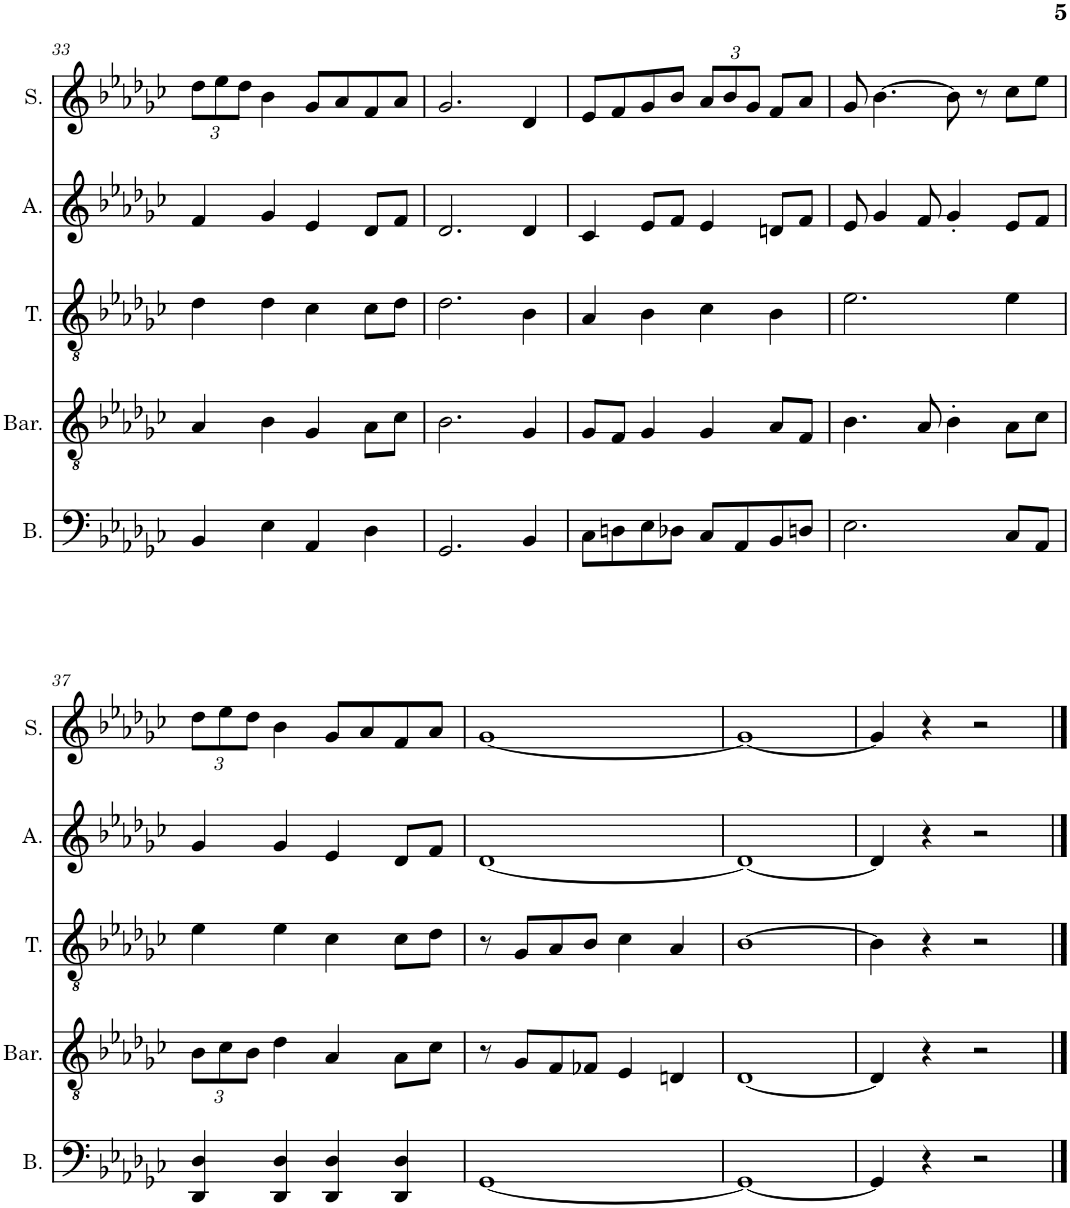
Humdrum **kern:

**kern	**kern	**kern	**kern	**kern
*part5	*part4	*part3	*part2	*part1
*staff5	*staff4	*staff3	*staff2	*staff1
*I"Bass	*I"Baritone	*I"Tenor	*I"Alto	*I"Soprano
*I'B.	*I'Bar.	*I'T.	*I'A.	*I'S.
!!LO:PB:g=z
*clefF4	*clefGv2	*clefGv2	*clefG2	*clefG2
*k[b-e-a-d-g-c-]	*k[b-e-a-d-g-c-]	*k[b-e-a-d-g-c-]	*k[b-e-a-d-g-c-]	*k[b-e-a-d-g-c-]
*M4/4	*M4/4	*M4/4	*M4/4	*M4/4
*	*	*	*	*Xbrackettup
=33	=33	=33	=33	=33
4BB-/	4A-/	4d-\	4f/	12dd-\L
.	.	.	.	12ee-\
.	.	.	.	12dd-\J
4E-\	4B-\	4d-\	4g-/	4b-\
4AA-/	4G-/	4c-\	4e-/	8g-/L
.	.	.	.	8a-/
4D-\	8A-\L	8c-\L	8d-/L	8f/
.	8c-\J	8d-\J	8f/J	8a-/J
=34	=34	=34	=34	=34
2.GG-/	2.B-\	2.d-\	2.d-/	2.g-/
4BB-/	4G-/	4B-\	4d-/	4d-/
=35	=35	=35	=35	=35
8C-\L	8G-/L	4A-/	4c-/	8e-/L
8Dn\	8F/J	.	.	8f/
8E-\	4G-/	4B-\	8e-/L	8g-/
8D-X\J	.	.	8f/J	8b-/J
8C-/L	4G-/	4c-\	4e-/	12a-/L
.	.	.	.	12b-/
8AA-/	.	.	.	.
.	.	.	.	12g-/J
8BB-/	8A-/L	4B-\	8dn/L	8f/L
8Dn/J	8F/J	.	8f/J	8a-/J
=36	=36	=36	=36	=36
2.E-\	4.B-\	2.e-\	8e-/	8g-/
.	.	.	4g-/	[4.b-\
.	8A-/	.	8f/	.
.	4B-'\	.	4g-'/	8b-\]
.	.	.	.	8r
8C-/L	8A-\L	4e-\	8e-/L	8cc-\L
8AA-/J	8c-\J	.	8f/J	8ee-\J
!!LO:LB:g=z
=37	=37	=37	=37	=37
*	*Xbrackettup	*	*	*
4DD-/ 4D-/	12B-\L	4e-\	4g-/	12dd-\L
.	12c-\	.	.	12ee-\
.	12B-\J	.	.	12dd-\J
4DD-/ 4D-/	4d-\	4e-\	4g-/	4b-\
4DD-/ 4D-/	4A-/	4c-\	4e-/	8g-/L
.	.	.	.	8a-/
4DD-/ 4D-/	8A-\L	8c-\L	8d-/L	8f/
.	8c-\J	8d-\J	8f/J	8a-/J
=38	=38	=38	=38	=38
*	*	*	*	*^
*	*	*	*	*	*^
[1GG-	8r	8r	[1d-	[1g-	4ryy	2.ryy
.	8G-/L	8G-/L	.	.	.	.
*	*	*	*	*MM60	*	*
.	8F/	8A-/	.	.	2.ryy	.
.	8F-X/J	8B-/J	.	.	.	.
.	4E-/	4c-\	.	.	.	.
*	*	*	*	*MM55	*	*
.	4Dn/	4A-/	.	.	.	4ryy
*	*	*	*	*v	*v	*v
=39	=39	=39	=39	=39
1GG-_	[1D-	[1B-	1d-_	1g-_
=40	=40	=40	=40	=40
4GG-/]	4D-/]	4B-\]	4d-/]	4g-/]
4r	4r	4r	4r	4r
2r	2r	2r	2r	2r
==	==	==	==	==
*-	*-	*-	*-	*-
